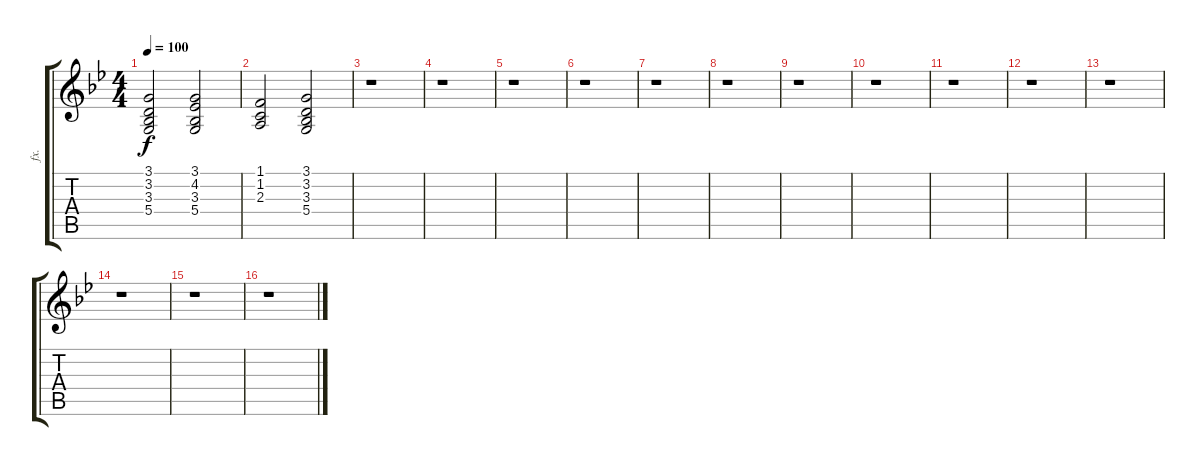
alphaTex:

\track ("fx." "fx.") {instrument drawbarorgan}
\staff {score tabs}
\tuning (E4 B3 G3 D3 A2 E2) {hide}
\ts (4 4)
\tempo 100
\clef g2
\ks gminor
(3.1 3.2 3.3 5.4).2{dy f} (3.1 4.2 3.3 5.4).2 |
(1.1 1.2 2.3).2 (3.1 3.2 3.3 5.4).2 |
r.1 |
r.1 |
r.1 |
r.1 |
r.1 |
r.1 |
r.1 |
r.1 |
r.1 |
r.1 |
r.1 |
r.1 |
r.1 |
r.1
